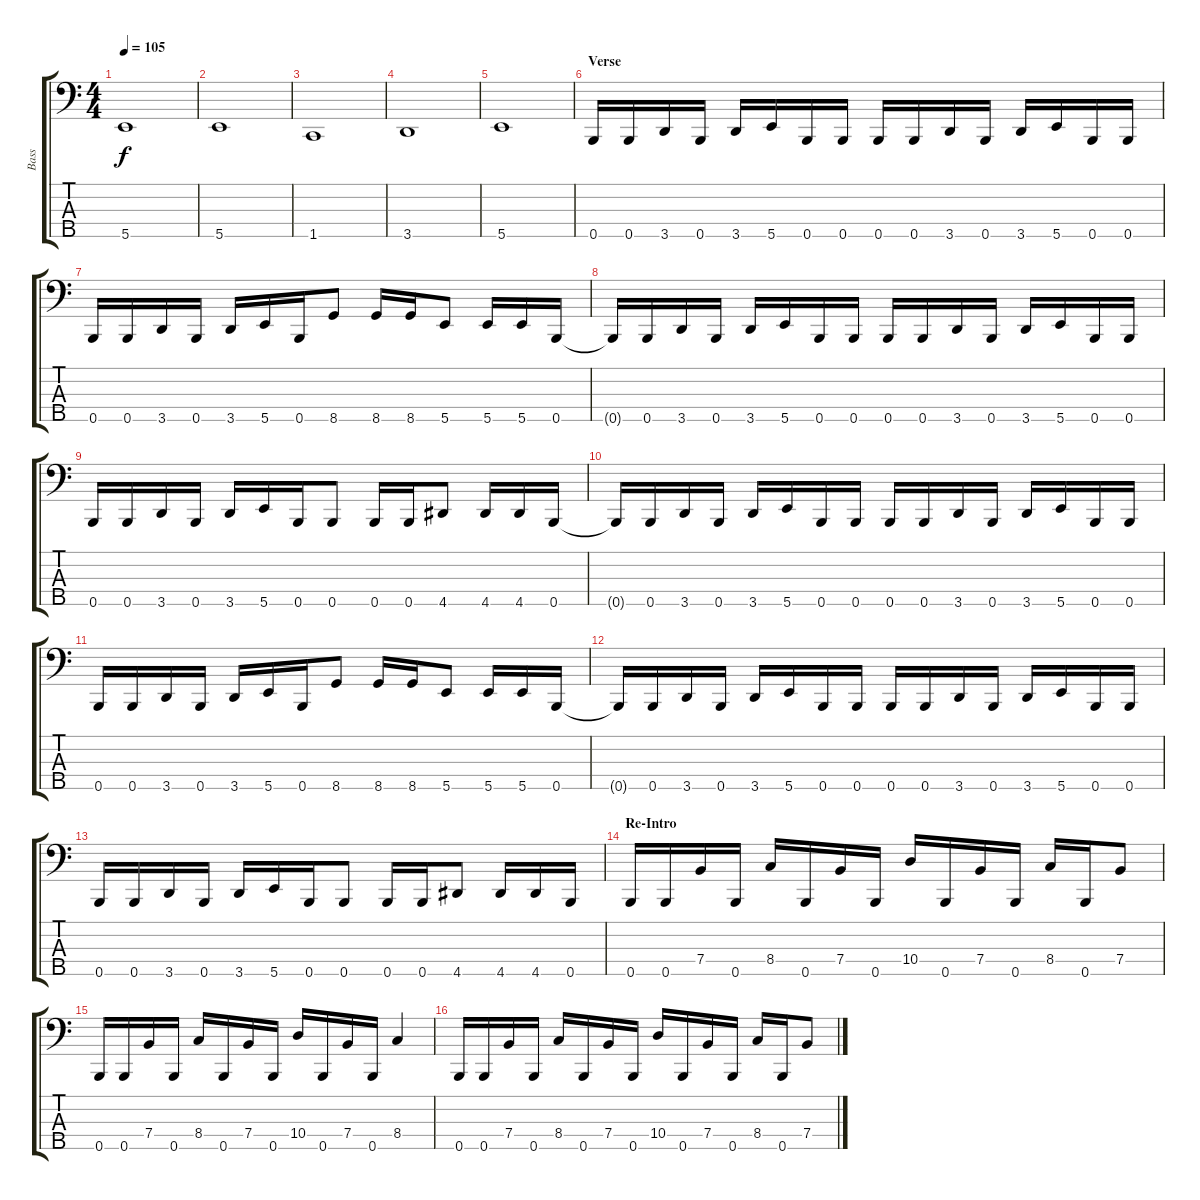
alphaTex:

\track ("Bass" "Bass") {instrument electricbasspick}
\staff {score tabs}
\tuning (G2 D2 A1 E1 B0) {hide}
\ts (4 4)
\tempo 105
\clef f4
\ks c
5.5.1{dy f} |
5.5.1 |
1.5.1 |
3.5.1 |
5.5.1 |
\section ("" "Verse")
0.5.16 0.5.16 3.5.16 0.5.16 3.5.16 5.5.16 0.5.16 0.5.16 0.5.16 0.5.16 3.5.16 0.5.16 3.5.16 5.5.16 0.5.16 0.5.16 |
0.5.16 0.5.16 3.5.16 0.5.16 3.5.16 5.5.16 0.5.16 8.5.8 8.5.16 8.5.16 5.5.8 5.5.16 5.5.16 0.5.16 |
0.5{t}.16 0.5.16 3.5.16 0.5.16 3.5.16 5.5.16 0.5.16 0.5.16 0.5.16 0.5.16 3.5.16 0.5.16 3.5.16 5.5.16 0.5.16 0.5.16 |
0.5.16 0.5.16 3.5.16 0.5.16 3.5.16 5.5.16 0.5.16 0.5.8 0.5.16 0.5.16 4.5.8 4.5.16 4.5.16 0.5.16 |
0.5{t}.16 0.5.16 3.5.16 0.5.16 3.5.16 5.5.16 0.5.16 0.5.16 0.5.16 0.5.16 3.5.16 0.5.16 3.5.16 5.5.16 0.5.16 0.5.16 |
0.5.16 0.5.16 3.5.16 0.5.16 3.5.16 5.5.16 0.5.16 8.5.8 8.5.16 8.5.16 5.5.8 5.5.16 5.5.16 0.5.16 |
0.5{t}.16 0.5.16 3.5.16 0.5.16 3.5.16 5.5.16 0.5.16 0.5.16 0.5.16 0.5.16 3.5.16 0.5.16 3.5.16 5.5.16 0.5.16 0.5.16 |
0.5.16 0.5.16 3.5.16 0.5.16 3.5.16 5.5.16 0.5.16 0.5.8 0.5.16 0.5.16 4.5.8 4.5.16 4.5.16 0.5.16 |
\section ("" "Re-Intro")
0.5.16 0.5.16 7.4.16 0.5.16 8.4.16 0.5.16 7.4.16 0.5.16 10.4.16 0.5.16 7.4.16 0.5.16 8.4.16 0.5.16 7.4.8 |
0.5.16 0.5.16 7.4.16 0.5.16 8.4.16 0.5.16 7.4.16 0.5.16 10.4.16 0.5.16 7.4.16 0.5.16 8.4.4 |
0.5.16 0.5.16 7.4.16 0.5.16 8.4.16 0.5.16 7.4.16 0.5.16 10.4.16 0.5.16 7.4.16 0.5.16 8.4.16 0.5.16 7.4.8
